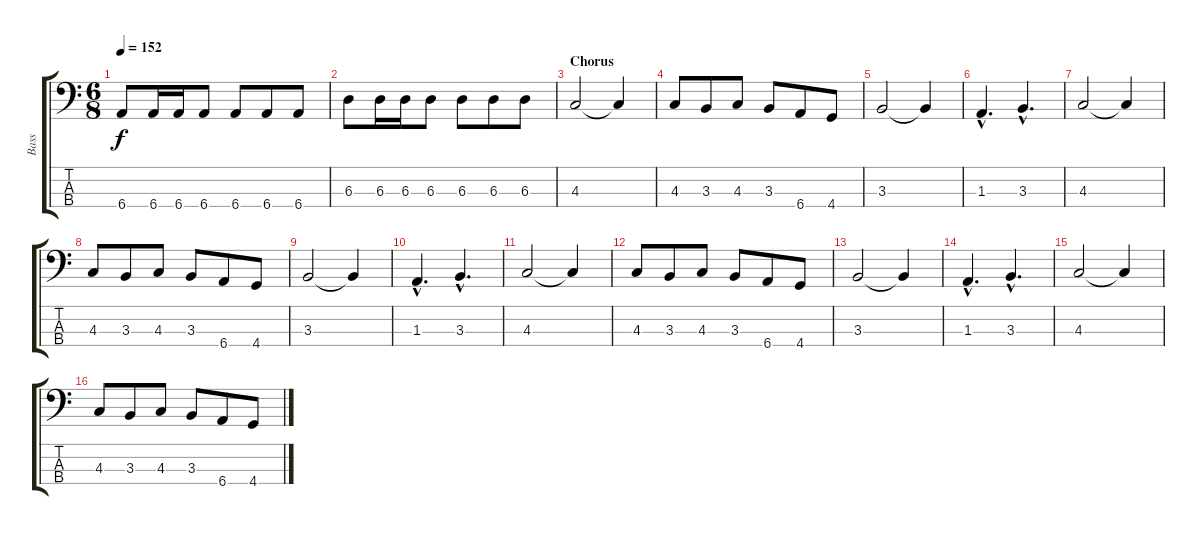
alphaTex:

\track ("Bass" "Bass") {instrument electricbassfinger}
\staff {score tabs}
\tuning (Gb2 Db2 Ab1 Eb1) {hide}
\ts (6 8)
\tempo 152
\clef f4
\ks c
6.4.8{dy f} 6.4.16 6.4.16 6.4.8 6.4.8 6.4.8 6.4.8 |
6.3.8 6.3.16 6.3.16 6.3.8 6.3.8 6.3.8 6.3.8 |
\section ("" "Chorus")
4.3.2 4.3{t}.4 |
4.3.8 3.3.8 4.3.8 3.3.8 6.4.8 4.4.8 |
3.3.2 3.3{t}.4 |
1.3{hac}.4{d} 3.3{hac}.4{d} |
4.3.2 4.3{t}.4 |
4.3.8 3.3.8 4.3.8 3.3.8 6.4.8 4.4.8 |
3.3.2 3.3{t}.4 |
1.3{hac}.4{d} 3.3{hac}.4{d} |
4.3.2 4.3{t}.4 |
4.3.8 3.3.8 4.3.8 3.3.8 6.4.8 4.4.8 |
3.3.2 3.3{t}.4 |
1.3{hac}.4{d} 3.3{hac}.4{d} |
4.3.2 4.3{t}.4 |
4.3.8 3.3.8 4.3.8 3.3.8 6.4.8 4.4.8
